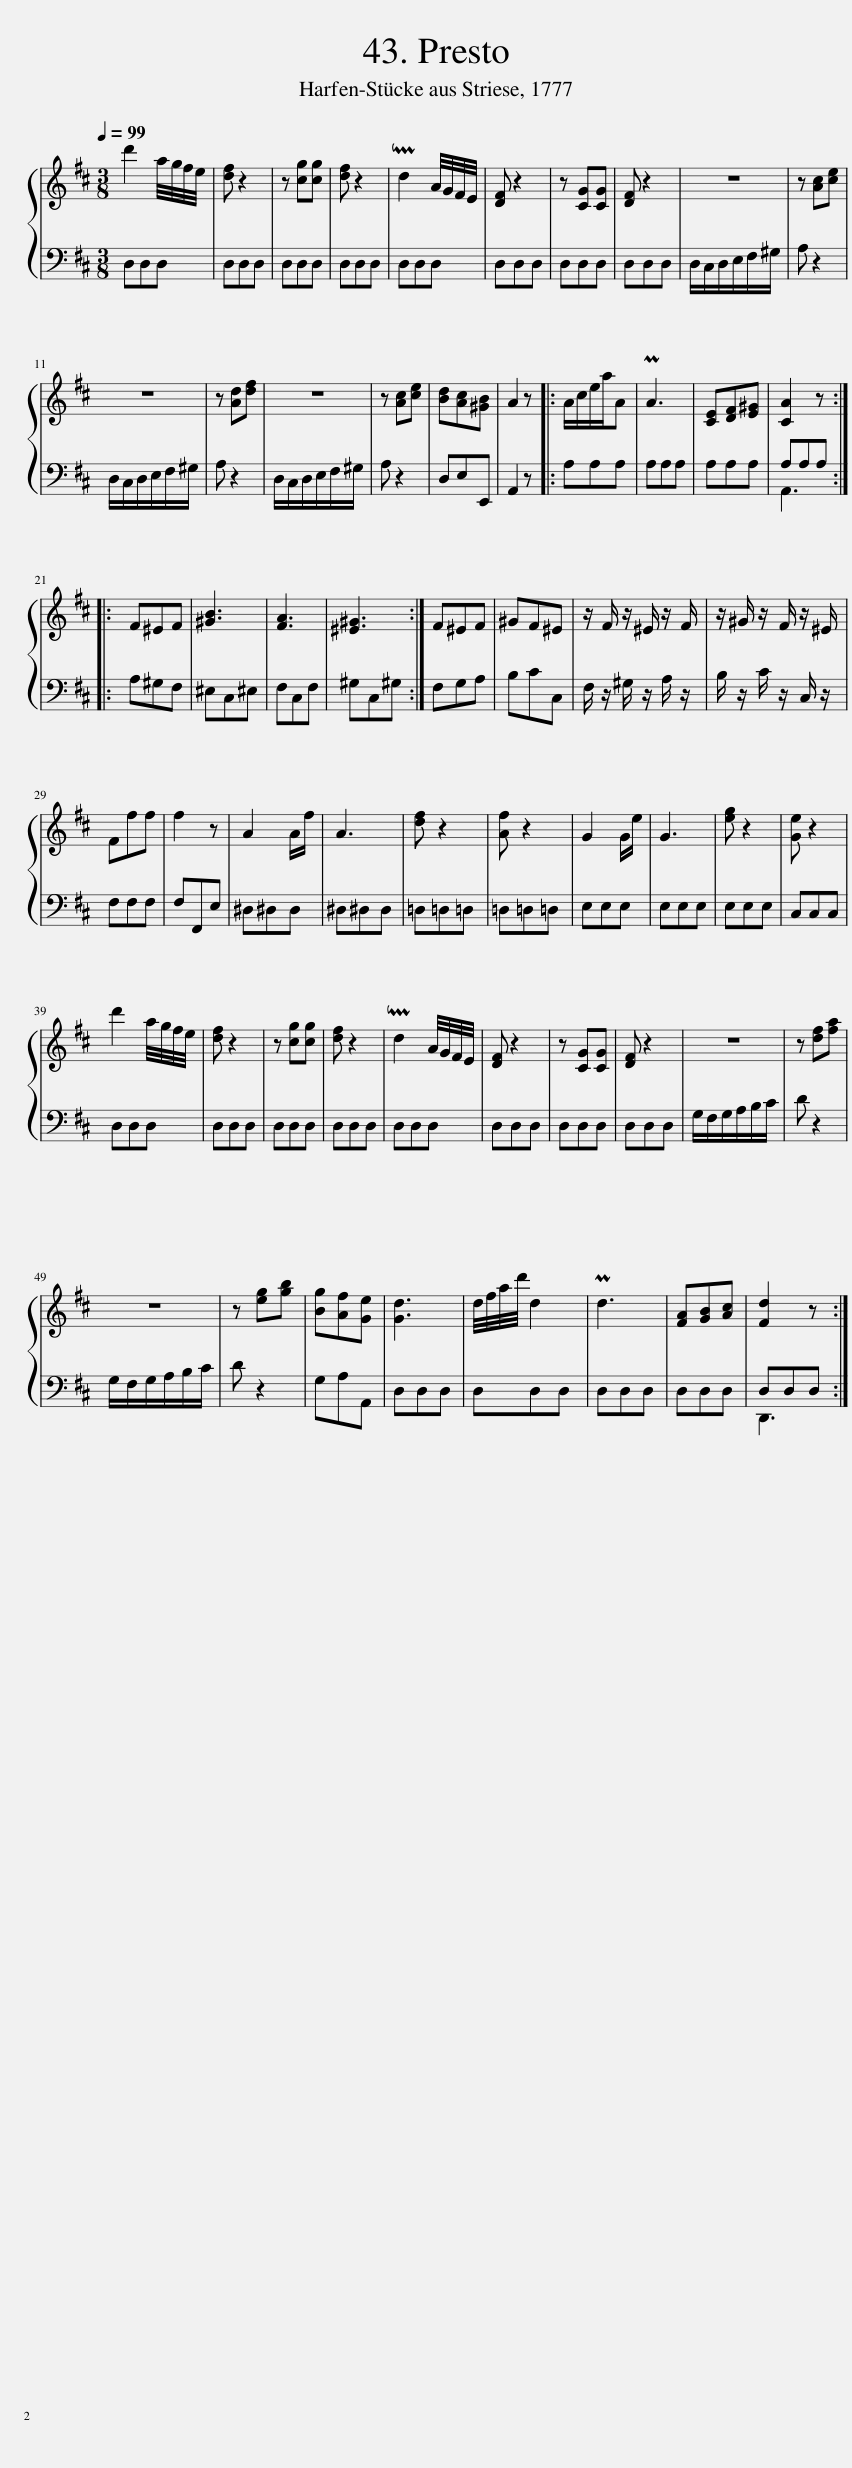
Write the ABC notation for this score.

X:1
%%score { 1 | ( 2 3 ) }
L:1/8
Q:1/4=99
M:3/8
I:linebreak $
K:D
V:1 treble
V:2 bass
V:3 bass
V:1
 d'2 a/4g/4f/4e/4 | [df] z2 | z [cg][cg] | [df] z2 | Pd2 A/4G/4F/4E/4 | %5
 [DF] z2 | z [CG][CG] | [DF] z2 | z3 | z [Ac][ce] |$ %10
 z3 | z [Ad][df] | z3 | z [Ac][ce] | [Bd][Ac][^GB] | %15
 A2 z |: A/c/e/a/A | PA3 | [CE][DF][E^G] | [CA]2 z ::$ %20
 F^EF | [^GB]3 | [FA]3 | [^E^G]3 :| F^EF | %25
 ^GF^E | z/ F/ z/ ^E/ z/ F/ | z/ ^G/ z/ F/ z/ ^E/ |$ Fff | f2 z | %30
 A2 A/f/ | A3 | [df] z2 | [Af] z2 | G2 G/e/ | %35
 G3 | [eg] z2 | [Ge] z2 |$ d'2 a/4g/4f/4e/4 | [df] z2 | %40
 z [cg][cg] | [df] z2 | Pd2 A/4G/4F/4E/4 | [DF] z2 | z [CG][CG] | %45
 [DF] z2 | z3 | z [df][fa] |$ z3 | z [eg][gb] | %50
 [Bg][Af][Ge] | [Gd]3 | d/4f/4a/4d'/4 d2 | Pd3 | [FA][GB][Ac] | %55
 [Fd]2 z :| %56
V:2
 D,D,D, | D,D,D, | D,D,D, | D,D,D, | D,D,D, | %5
 D,D,D, | D,D,D, | D,D,D, | D,/C,/D,/E,/F,/^G,/ | A, z2 |$ %10
 D,/C,/D,/E,/F,/^G,/ | A, z2 | D,/C,/D,/E,/F,/^G,/ | A, z2 | D,E,E,, | %15
 A,,2 z |: A,A,A, | A,A,A, | A,A,A, | A,A,A, ::$ %20
 A,^G,F, | ^E,C,^E, | F,C,F, | ^G,C,^G, :| F,G,A, | %25
 B,CC, | F,/ z/ ^G,/ z/ A,/ z/ | B,/ z/ C/ z/ C,/ z/ |$ F,F,F, | F,F,,E, | %30
 ^D,^D,D, | ^D,^D,D, | =D,=D,=D, | =D,=D,=D, | E,E,E, | %35
 E,E,E, | E,E,E, | C,C,C, |$ D,D,D, | D,D,D, | %40
 D,D,D, | D,D,D, | D,D,D, | D,D,D, | D,D,D, | %45
 D,D,D, | G,/F,/G,/A,/B,/C/ | D z2 |$ G,/F,/G,/A,/B,/C/ | D z2 | %50
 G,A,A,, | D,D,D, | D,D,D, | D,D,D, | D,D,D, | %55
 D,D,D, :| %56
V:3
 x3 | x3 | x3 | x3 | x3 | %5
 x3 | x3 | x3 | x3 | x3 |$ %10
 x3 | x3 | x3 | x3 | x3 | %15
 x3 |: x3 | x3 | x3 | A,,3 ::$ %20
 x3 | x3 | x3 | x3 :| x3 | %25
 x3 | x3 | x3 |$ x3 | x3 | %30
 x3 | x3 | x3 | x3 | x3 | %35
 x3 | x3 | x3 |$ x3 | x3 | %40
 x3 | x3 | x3 | x3 | x3 | %45
 x3 | x3 | x3 |$ x3 | x3 | %50
 x3 | x3 | x3 | x3 | x3 | %55
 D,,3 :| %56
